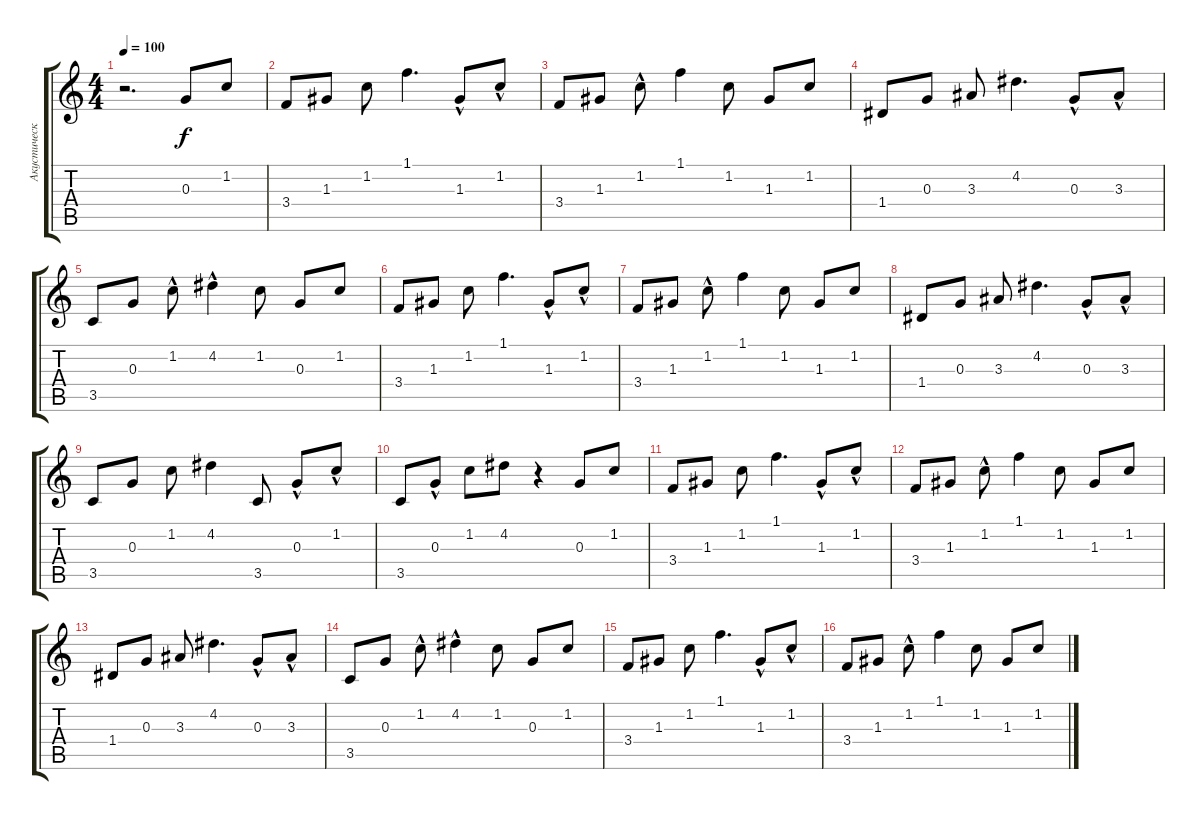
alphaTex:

\track ("Акустическая Гитара" "Акустическ") {instrument acousticguitarsteel}
\staff {score tabs}
\tuning (E4 B3 G3 D3 A2 E2) {hide}
\ts (4 4)
\tempo 100
\clef g2
\ks c
r.2{d dy f} 0.3.8 1.2.8 |
3.4.8 1.3.8 1.2.8 1.1.4{d} 1.3{hac}.8 1.2{hac}.8 |
3.4.8 1.3.8 1.2{hac}.8 1.1.4 1.2.8 1.3.8 1.2.8 |
1.4.8 0.3.8 3.3.8 4.2.4{d} 0.3{hac}.8 3.3{hac}.8 |
3.5.8 0.3.8 1.2{hac}.8 4.2{hac}.4 1.2.8 0.3.8 1.2.8 |
3.4.8 1.3.8 1.2.8 1.1.4{d} 1.3{hac}.8 1.2{hac}.8 |
3.4.8 1.3.8 1.2{hac}.8 1.1.4 1.2.8 1.3.8 1.2.8 |
1.4.8 0.3.8 3.3.8 4.2.4{d} 0.3{hac}.8 3.3{hac}.8 |
3.5.8 0.3.8 1.2.8 4.2.4 3.5.8 0.3{hac}.8 1.2{hac}.8 |
3.5.8 0.3{hac}.8 1.2.8 4.2.8 r.4 0.3.8 1.2.8 |
3.4.8 1.3.8 1.2.8 1.1.4{d} 1.3{hac}.8 1.2{hac}.8 |
3.4.8 1.3.8 1.2{hac}.8 1.1.4 1.2.8 1.3.8 1.2.8 |
1.4.8 0.3.8 3.3.8 4.2.4{d} 0.3{hac}.8 3.3{hac}.8 |
3.5.8 0.3.8 1.2{hac}.8 4.2{hac}.4 1.2.8 0.3.8 1.2.8 |
3.4.8 1.3.8 1.2.8 1.1.4{d} 1.3{hac}.8 1.2{hac}.8 |
3.4.8 1.3.8 1.2{hac}.8 1.1.4 1.2.8 1.3.8 1.2.8
